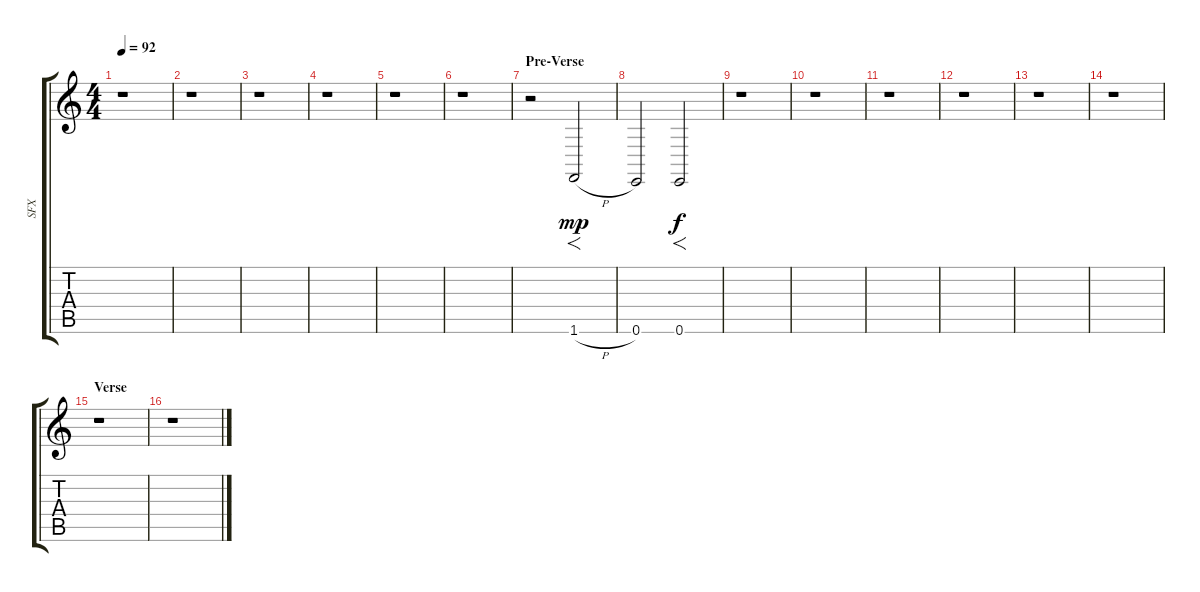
\track ("SFX" "SFX") {instrument lead2sawtooth}
\staff {score tabs}
\tuning (E4 B3 G3 D3 A2 E2) {hide}
\ts (4 4)
\tempo 92
\clef g2
\ks c
r.1{dy f} |
r.1 |
r.1 |
r.1 |
r.1 |
r.1 |
\section ("" "Pre-Verse")
r.2 1.6{h}.2{f dy mp} |
0.6.2 0.6.2{f dy f} |
r.1 |
r.1 |
r.1 |
r.1 |
r.1 |
r.1 |
\section ("" "Verse")
r.1 |
r.1
